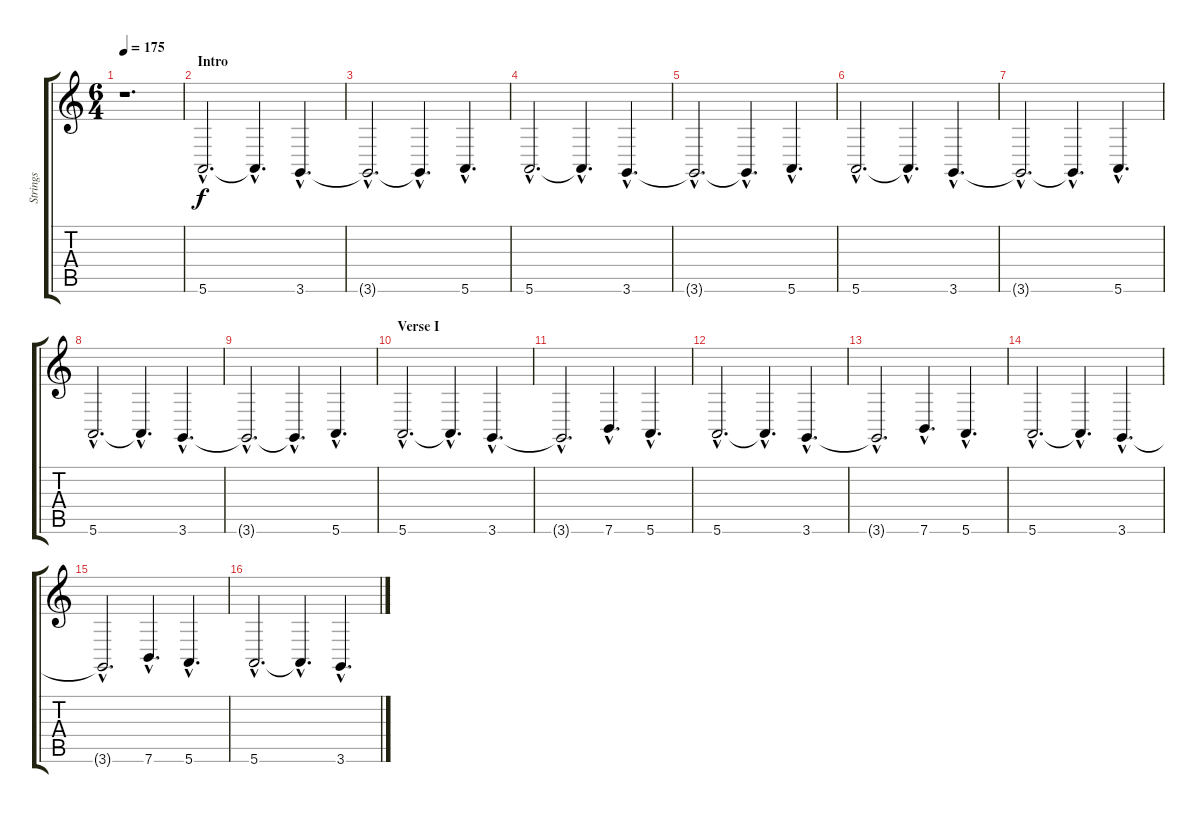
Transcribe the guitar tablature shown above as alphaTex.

\track ("Strings" "Strings") {instrument synthstrings1}
\staff {score tabs}
\tuning (E4 B3 G3 D3 A2 E2) {hide}
\ts (6 4)
\tempo 175
\clef g2
\ks c
r.1{d dy f instrument synthstrings1} |
\section ("" "Intro")
5.6{hac}.2{d} 5.6{hac t}.4{d} 3.6{hac}.4{d} |
3.6{hac t}.2{d} 3.6{hac t}.4{d} 5.6{hac}.4{d} |
5.6{hac}.2{d} 5.6{hac t}.4{d} 3.6{hac}.4{d} |
3.6{hac t}.2{d} 3.6{hac t}.4{d} 5.6{hac}.4{d} |
5.6{hac}.2{d} 5.6{hac t}.4{d} 3.6{hac}.4{d} |
3.6{hac t}.2{d} 3.6{hac t}.4{d} 5.6{hac}.4{d} |
5.6{hac}.2{d} 5.6{hac t}.4{d} 3.6{hac}.4{d} |
3.6{hac t}.2{d} 3.6{hac t}.4{d} 5.6{hac}.4{d} |
\section ("" "Verse I")
5.6{hac}.2{d} 5.6{hac t}.4{d} 3.6{hac}.4{d} |
3.6{hac t}.2{d} 7.6{hac}.4{d} 5.6{hac}.4{d} |
5.6{hac}.2{d} 5.6{hac t}.4{d} 3.6{hac}.4{d} |
3.6{hac t}.2{d} 7.6{hac}.4{d} 5.6{hac}.4{d} |
5.6{hac}.2{d} 5.6{hac t}.4{d} 3.6{hac}.4{d} |
3.6{hac t}.2{d} 7.6{hac}.4{d} 5.6{hac}.4{d} |
5.6{hac}.2{d} 5.6{hac t}.4{d} 3.6{hac}.4{d}
